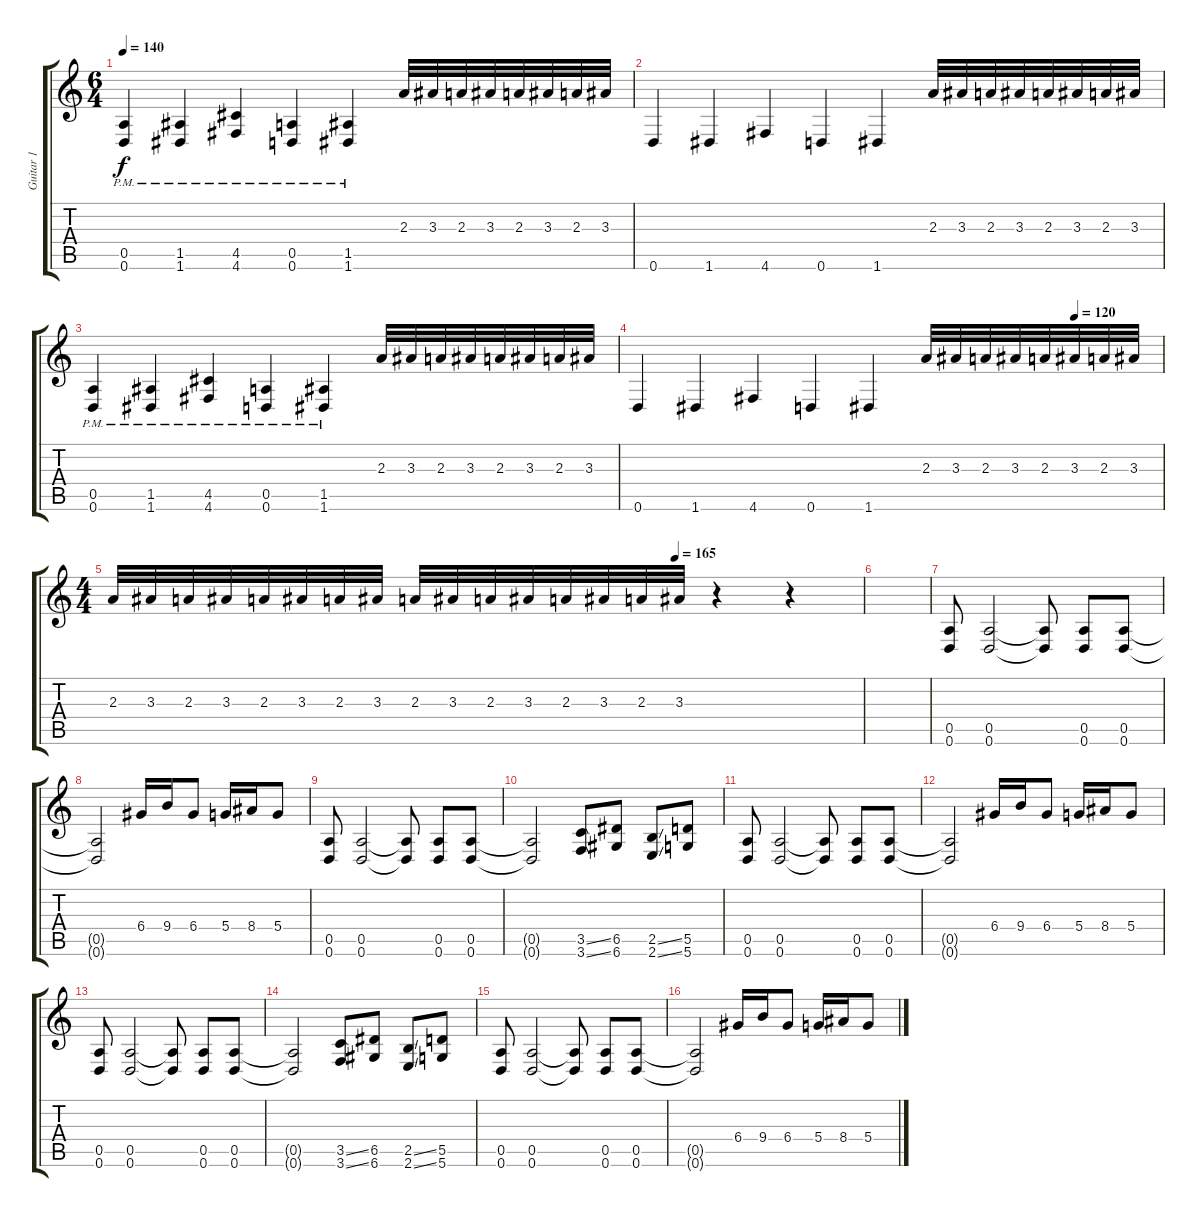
\track ("Guitar 1" "Guitar 1") {instrument distortionguitar}
\staff {score tabs}
\tuning (E4 B3 G3 D3 A2 D2) {hide}
\ts (6 4)
\tempo 140
\clef g2
\ks c
(0.5{pm} 0.6{pm}).4{dy f} (1.5{pm} 1.6{pm}).4 (4.5{pm} 4.6{pm}).4 (0.5{pm} 0.6{pm}).4 (1.5{pm} 1.6{pm}).4 2.3.32 3.3.32 2.3.32 3.3.32 2.3.32 3.3.32 2.3.32 3.3.32 |
0.6.4 1.6.4 4.6.4 0.6.4 1.6.4 2.3.32 3.3.32 2.3.32 3.3.32 2.3.32 3.3.32 2.3.32 3.3.32 |
(0.5{pm} 0.6{pm}).4 (1.5{pm} 1.6{pm}).4 (4.5{pm} 4.6{pm}).4 (0.5{pm} 0.6{pm}).4 (1.5{pm} 1.6{pm}).4 2.3.32 3.3.32 2.3.32 3.3.32 2.3.32 3.3.32 2.3.32 3.3.32 |
\tempo (120 0.8333333333333334)
0.6.4 1.6.4 4.6.4 0.6.4 1.6.4 2.3.32 3.3.32 2.3.32 3.3.32 2.3.32 3.3.32 2.3.32 3.3.32 |
\ts (4 4)
\tempo (165 0.75)
2.3.32 3.3.32 2.3.32 3.3.32 2.3.32 3.3.32 2.3.32 3.3.32 2.3.32 3.3.32 2.3.32 3.3.32 2.3.32 3.3.32 2.3.32 3.3.32 r.4 r.4 |
|
(0.5 0.6).8 (0.5 0.6).2 (0.5{t} 0.6{t}).8 (0.5 0.6).8 (0.5 0.6).8 |
(0.5{t} 0.6{t}).2 6.4.16 9.4.16 6.4.8 5.4.16 8.4.16 5.4.8 |
(0.5 0.6).8 (0.5 0.6).2 (0.5{t} 0.6{t}).8 (0.5 0.6).8 (0.5 0.6).8 |
(0.5{t} 0.6{t}).2 (3.5{ss} 3.6{ss}).8 (6.5 6.6).8 (2.5{ss} 2.6{ss}).8 (5.5 5.6).8 |
(0.5 0.6).8 (0.5 0.6).2 (0.5{t} 0.6{t}).8 (0.5 0.6).8 (0.5 0.6).8 |
(0.5{t} 0.6{t}).2 6.4.16 9.4.16 6.4.8 5.4.16 8.4.16 5.4.8 |
(0.5 0.6).8 (0.5 0.6).2 (0.5{t} 0.6{t}).8 (0.5 0.6).8 (0.5 0.6).8 |
(0.5{t} 0.6{t}).2 (3.5{ss} 3.6{ss}).8 (6.5 6.6).8 (2.5{ss} 2.6{ss}).8 (5.5 5.6).8 |
(0.5 0.6).8 (0.5 0.6).2 (0.5{t} 0.6{t}).8 (0.5 0.6).8 (0.5 0.6).8 |
(0.5{t} 0.6{t}).2 6.4.16 9.4.16 6.4.8 5.4.16 8.4.16 5.4.8
